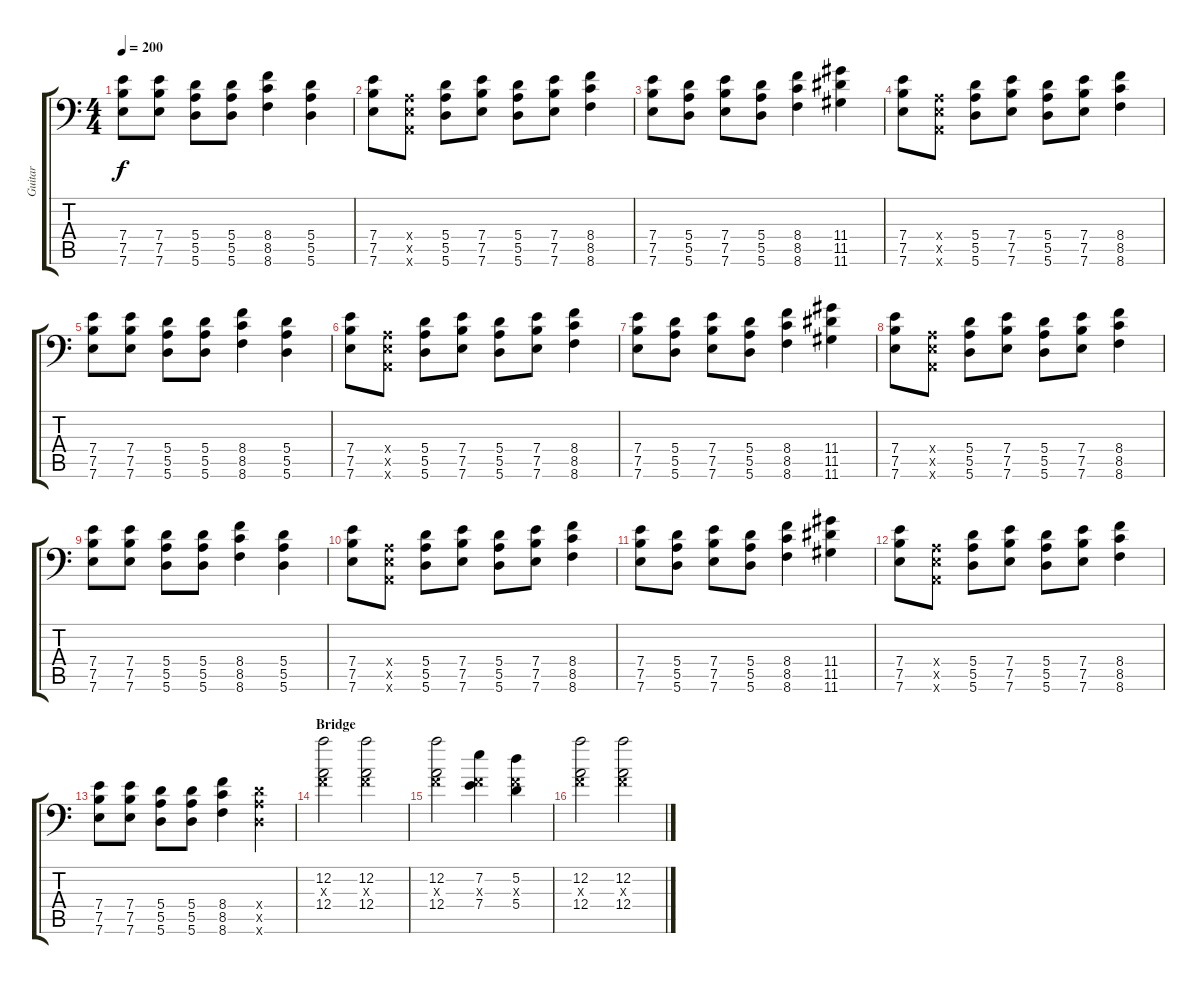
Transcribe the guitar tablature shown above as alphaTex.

\track ("Guitar" "Guitar") {instrument distortionguitar}
\staff {score tabs}
\tuning (D4 A3 F3 A2 E2 A1) {hide}
\ts (4 4)
\tempo 200
\clef f4
\ks c
(7.4 7.5 7.6).8{dy f} (7.4 7.5 7.6).8 (5.4 5.5 5.6).8 (5.4 5.5 5.6).8 (8.4 8.5 8.6).4 (5.4 5.5 5.6).4 |
(7.4 7.5 7.6).8 (0.4{x} 0.5{x} 0.6{x}).8 (5.4 5.5 5.6).8 (7.4 7.5 7.6).8 (5.4 5.5 5.6).8 (7.4 7.5 7.6).8 (8.4 8.5 8.6).4 |
(7.4 7.5 7.6).8 (5.4 5.5 5.6).8 (7.4 7.5 7.6).8 (5.4 5.5 5.6).8 (8.4 8.5 8.6).4 (11.4 11.5 11.6).4 |
(7.4 7.5 7.6).8 (0.4{x} 0.5{x} 0.6{x}).8 (5.4 5.5 5.6).8 (7.4 7.5 7.6).8 (5.4 5.5 5.6).8 (7.4 7.5 7.6).8 (8.4 8.5 8.6).4 |
(7.4 7.5 7.6).8 (7.4 7.5 7.6).8 (5.4 5.5 5.6).8 (5.4 5.5 5.6).8 (8.4 8.5 8.6).4 (5.4 5.5 5.6).4 |
(7.4 7.5 7.6).8 (0.4{x} 0.5{x} 0.6{x}).8 (5.4 5.5 5.6).8 (7.4 7.5 7.6).8 (5.4 5.5 5.6).8 (7.4 7.5 7.6).8 (8.4 8.5 8.6).4 |
(7.4 7.5 7.6).8 (5.4 5.5 5.6).8 (7.4 7.5 7.6).8 (5.4 5.5 5.6).8 (8.4 8.5 8.6).4 (11.4 11.5 11.6).4 |
(7.4 7.5 7.6).8 (0.4{x} 0.5{x} 0.6{x}).8 (5.4 5.5 5.6).8 (7.4 7.5 7.6).8 (5.4 5.5 5.6).8 (7.4 7.5 7.6).8 (8.4 8.5 8.6).4 |
(7.4 7.5 7.6).8 (7.4 7.5 7.6).8 (5.4 5.5 5.6).8 (5.4 5.5 5.6).8 (8.4 8.5 8.6).4 (5.4 5.5 5.6).4 |
(7.4 7.5 7.6).8 (0.4{x} 0.5{x} 0.6{x}).8 (5.4 5.5 5.6).8 (7.4 7.5 7.6).8 (5.4 5.5 5.6).8 (7.4 7.5 7.6).8 (8.4 8.5 8.6).4 |
(7.4 7.5 7.6).8 (5.4 5.5 5.6).8 (7.4 7.5 7.6).8 (5.4 5.5 5.6).8 (8.4 8.5 8.6).4 (11.4 11.5 11.6).4 |
(7.4 7.5 7.6).8 (0.4{x} 0.5{x} 0.6{x}).8 (5.4 5.5 5.6).8 (7.4 7.5 7.6).8 (5.4 5.5 5.6).8 (7.4 7.5 7.6).8 (8.4 8.5 8.6).4 |
(7.4 7.5 7.6).8 (7.4 7.5 7.6).8 (5.4 5.5 5.6).8 (5.4 5.5 5.6).8 (8.4 8.5 8.6).4 (5.4{x} 5.5{x} 5.6{x}).4 |
\section ("" "Bridge")
(12.2 0.3{x} 12.4).2{volume 12} (12.2 0.3{x} 12.4).2 |
(12.2 0.3{x} 12.4).2 (7.2 0.3{x} 7.4).4 (5.2 0.3{x} 5.4).4 |
(12.2 0.3{x} 12.4).2 (12.2 0.3{x} 12.4).2
